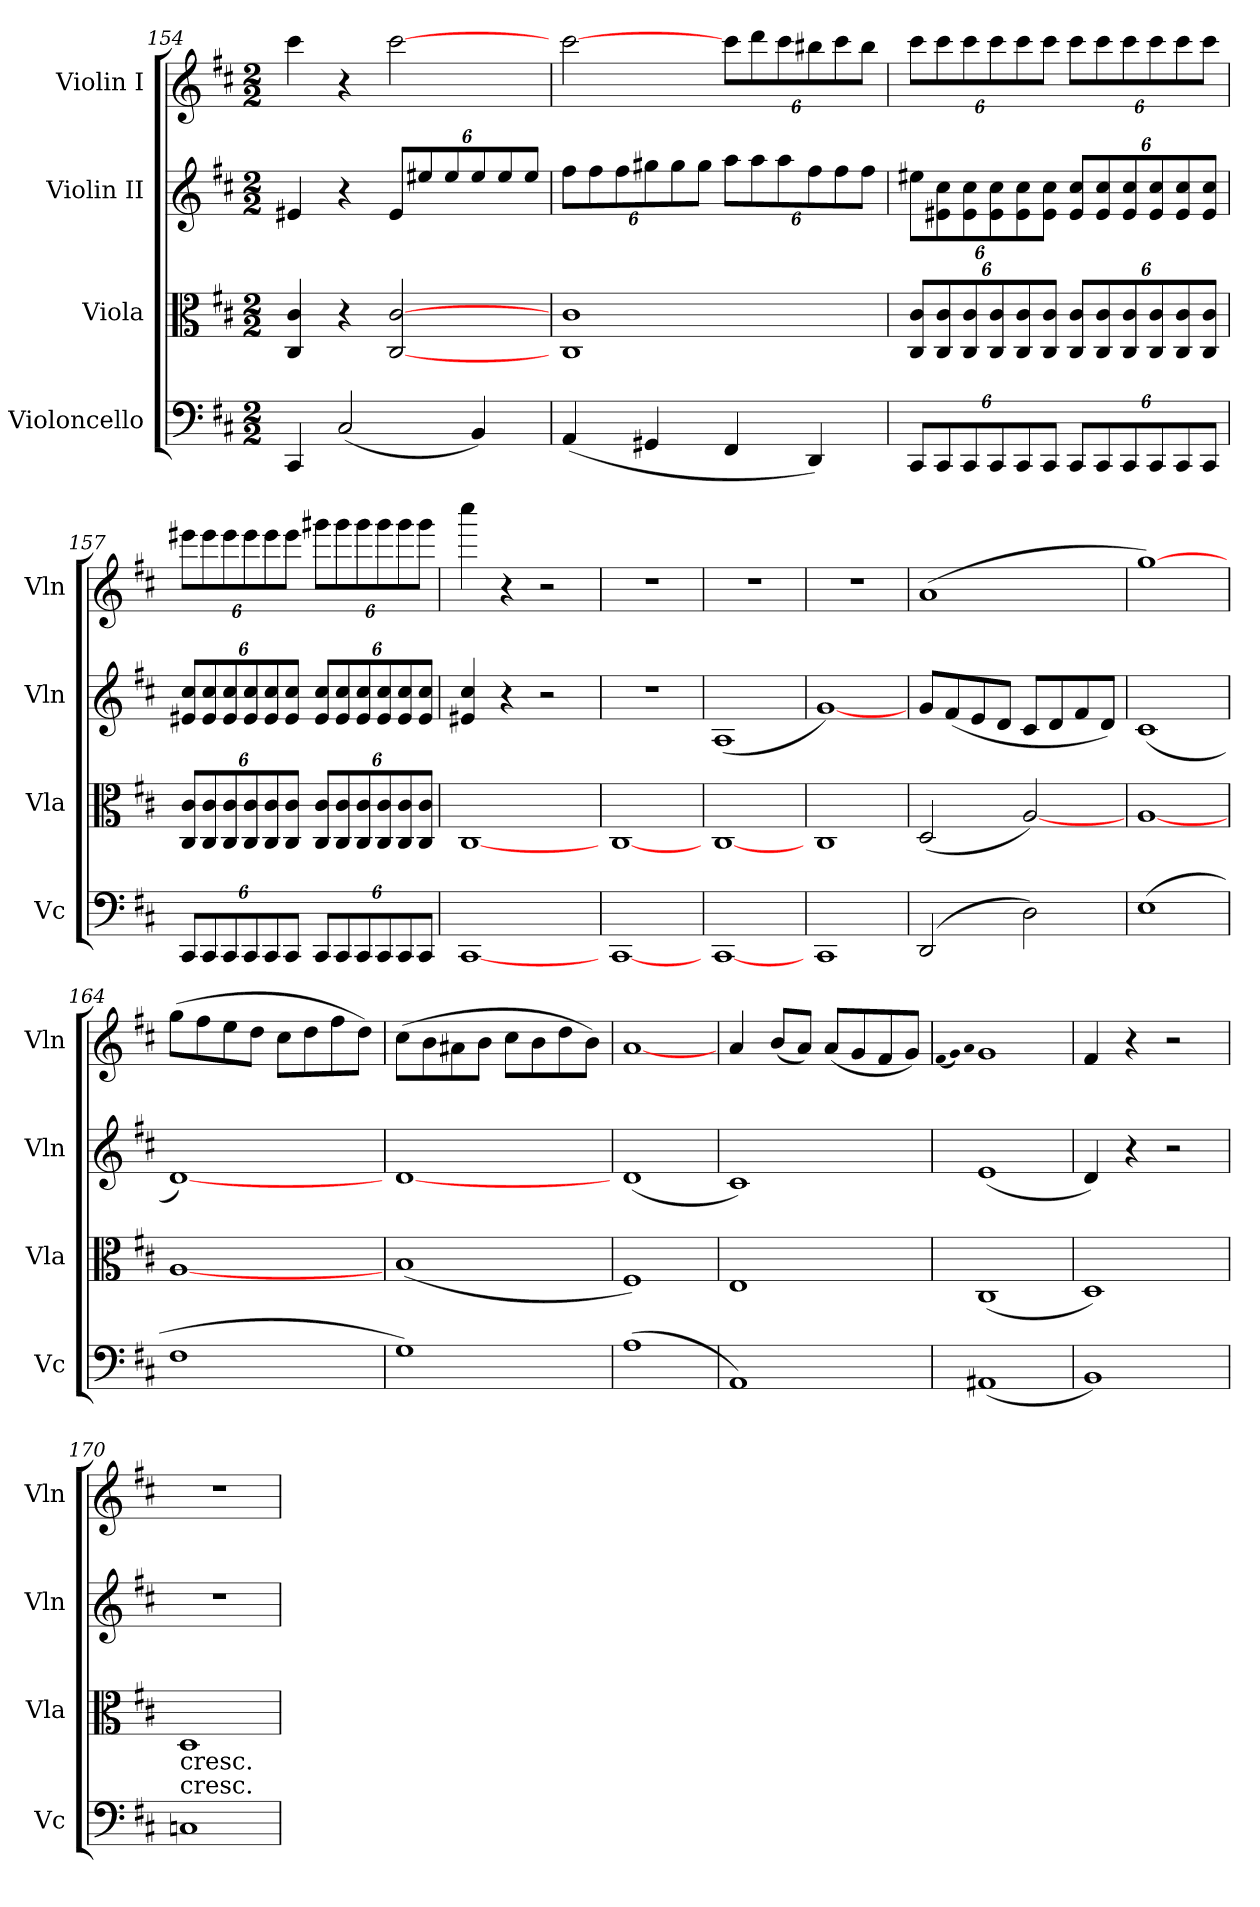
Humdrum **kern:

**kern	**kern	**kern	**kern
*part4	*part3	*part2	*part1
*staff4	*staff3	*staff2	*staff1
*I"Violoncello	*I"Viola	*I"Violin II	*I"Violin I
*I'Vc	*I'Vla	*I'Vln	*I'Vln
*clefF4	*clefC3	*clefG2	*clefG2
*k[f#c#]	*k[f#c#]	*k[f#c#]	*k[f#c#]
*D:	*D:	*D:	*D:
*M2/2	*M2/2	*M2/2	*M2/2
=154	=154	=154	=154
4CC#	4C# 4c#	4e#X	4ccc#
(2C#	4r	4r	4r
.	[2C# [2c#	12e#/L	[2ccc#
.	.	12ee#X/	.
.	.	12ee#/	.
4BB)	.	12ee#/	.
.	.	12ee#/	.
.	.	12ee#/J	.
=155	=155	=155	=155
(4AA	1C# 1c#	12ff#\L	[2ccc#
.	.	12ff#\	.
.	.	12ff#\	.
4GG#X	.	12gg#X\	.
.	.	12gg#\	.
.	.	12gg#\J	.
4FF#	.	12aa\L	12ccc#\L
.	.	12aa\	12ddd\
.	.	12aa\	12ccc#\
4DD)	.	12ff#\	12bb#X\
.	.	12ff#\	12ccc#\
.	.	12ff#\J	12bb#\J
=156	=156	=156	=156
12CC#/L	12C#/ 12c#/L	12ee#X\L	12ccc#\L
12CC#/	12C#/ 12c#/	12e#X\ 12cc#\	12ccc#\
12CC#/	12C#/ 12c#/	12e#\ 12cc#\	12ccc#\
12CC#/	12C#/ 12c#/	12e#\ 12cc#\	12ccc#\
12CC#/	12C#/ 12c#/	12e#\ 12cc#\	12ccc#\
12CC#/J	12C#/ 12c#/J	12e#\ 12cc#\J	12ccc#\J
12CC#/L	12C#/ 12c#/L	12e#/ 12cc#/L	12ccc#\L
12CC#/	12C#/ 12c#/	12e#/ 12cc#/	12ccc#\
12CC#/	12C#/ 12c#/	12e#/ 12cc#/	12ccc#\
12CC#/	12C#/ 12c#/	12e#/ 12cc#/	12ccc#\
12CC#/	12C#/ 12c#/	12e#/ 12cc#/	12ccc#\
12CC#/J	12C#/ 12c#/J	12e#/ 12cc#/J	12ccc#\J
=157	=157	=157	=157
12CC#/L	12C#/ 12c#/L	12e#X/ 12cc#/L	12eee#X\L
12CC#/	12C#/ 12c#/	12e#/ 12cc#/	12eee#\
12CC#/	12C#/ 12c#/	12e#/ 12cc#/	12eee#\
12CC#/	12C#/ 12c#/	12e#/ 12cc#/	12eee#\
12CC#/	12C#/ 12c#/	12e#/ 12cc#/	12eee#\
12CC#/J	12C#/ 12c#/J	12e#/ 12cc#/J	12eee#\J
12CC#/L	12C#/ 12c#/L	12e#/ 12cc#/L	12ggg#X\L
12CC#/	12C#/ 12c#/	12e#/ 12cc#/	12ggg#\
12CC#/	12C#/ 12c#/	12e#/ 12cc#/	12ggg#\
12CC#/	12C#/ 12c#/	12e#/ 12cc#/	12ggg#\
12CC#/	12C#/ 12c#/	12e#/ 12cc#/	12ggg#\
12CC#/J	12C#/ 12c#/J	12e#/ 12cc#/J	12ggg#\J
=158	=158	=158	=158
[1CC#	[1C#	4e#X 4cc#	4cccc#
.	.	4r	4r
.	.	2r	2r
=159	=159	=159	=159
[1CC#	[1C#	1r	1r
=160	=160	=160	=160
[1CC#	[1C#	(1A	1r
=161	=161	=161	=161
1CC#	1C#	[1g)	1r
=162	=162	=162	=162
(2DD	(2D	8g/L	(1a
.	.	(8f#/	.
.	.	8e/	.
.	.	8d/J	.
2D)	[2A)	8c#/L	.
.	.	8d/	.
.	.	8f#/	.
.	.	8d/J)	.
=163	=163	=163	=163
(1E	[1A	(1c#	[1gg)
=164	=164	=164	=164
1F#	[1A	[1d)	(8gg\L
.	.	.	8ff#\
.	.	.	8ee\
.	.	.	8dd\J
.	.	.	8cc#\L
.	.	.	8dd\
.	.	.	8ff#\
.	.	.	8dd\J)
=165	=165	=165	=165
1G)	(1B	[1d	(8cc#\L
.	.	.	8b\
.	.	.	8a#X\
.	.	.	8b\J
.	.	.	8cc#\L
.	.	.	8b\
.	.	.	8dd\
.	.	.	8b\J)
=166	=166	=166	=166
(1A	1F#)	(1d	[1a
=167	=167	=167	=167
1AA)	1E	1c#)	4a
.	.	.	(8b/L
.	.	.	8a/J)
.	.	.	(8a/L
.	.	.	8g/
.	.	.	8f#/
.	.	.	8g/J)
=168	=168	=168	=168
.	.	.	(qqf#
.	.	.	qqg)
.	.	.	qqa
(1AA#X	(1C#	(1e	1g
=169	=169	=169	=169
1BB)	1D)	4d)	4f#
.	.	4r	4r
.	.	2r	2r
=170	=170	=170	=170
!LO:TX:a:t=cresc.	!	!	!
!LO:TX:a:t=cresc.	!	!	!
1Cn	1D	1r	1r
=	=	=	=
*-	*-	*-	*-
